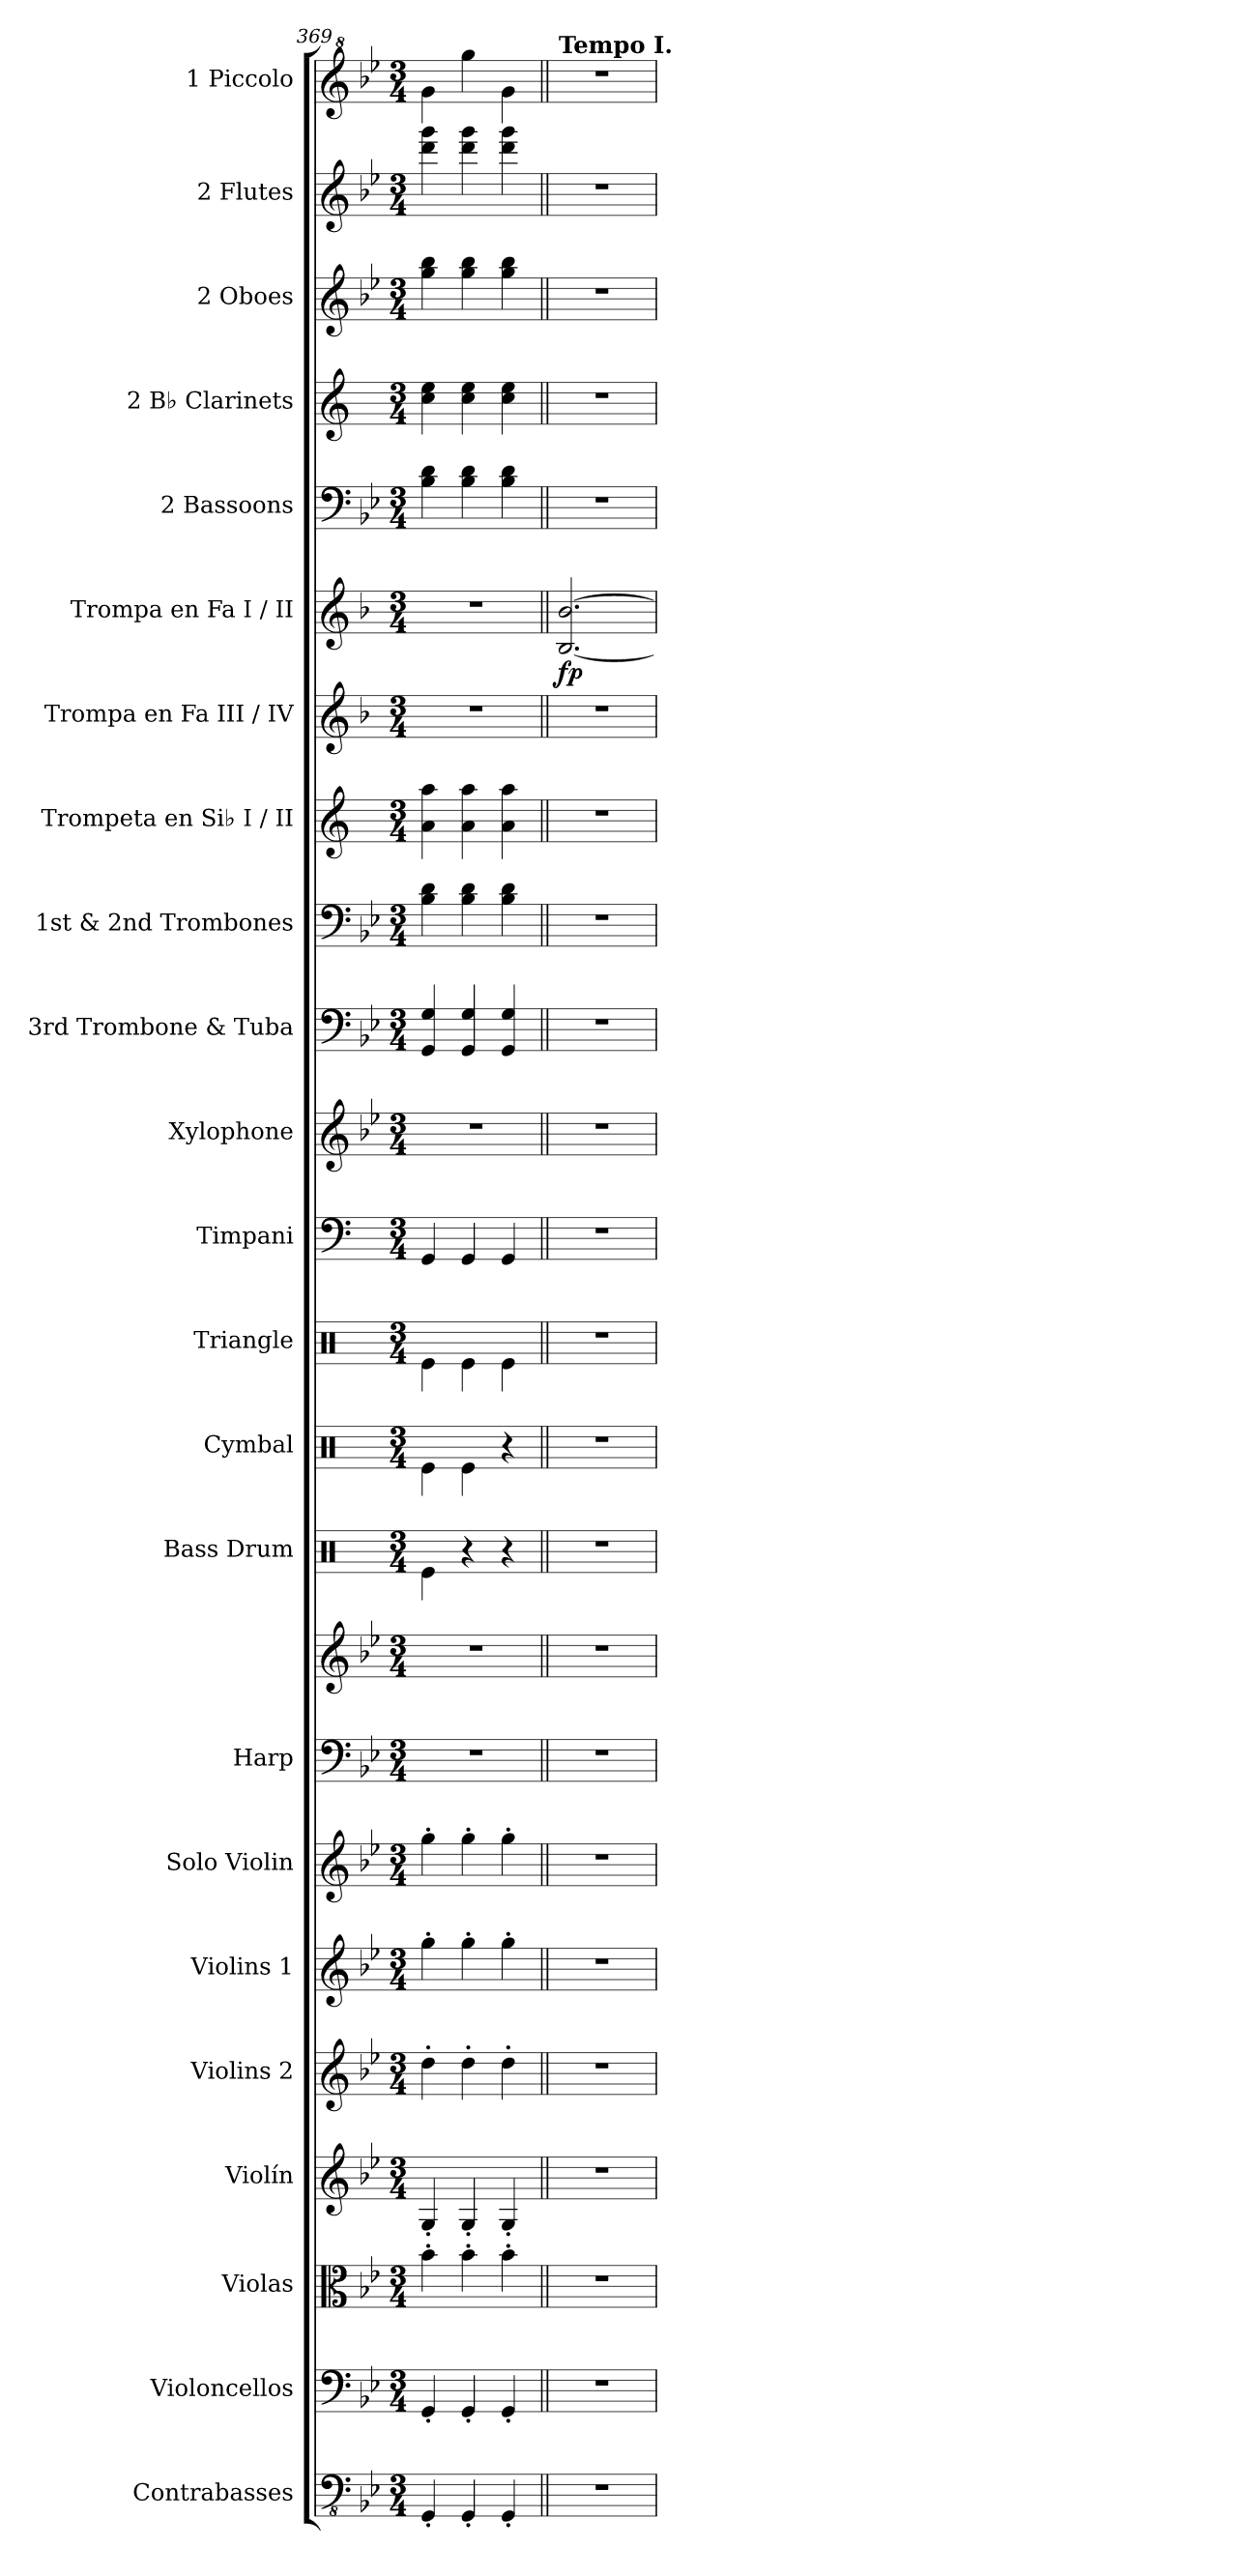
**kern	**kern	**kern	**kern	**kern	**kern	**kern	**kern	**kern	**kern	**kern	**kern	**kern	**kern	**kern	**kern	**kern	**kern	**kern	**dynam	**kern	**kern	**kern	**kern	**kern
*part23	*part22	*part21	*part20	*part19	*part18	*part17	*part16	*part16	*part15	*part14	*part13	*part12	*part11	*part10	*part9	*part8	*part7	*part6	*part6	*part5	*part4	*part3	*part2	*part1
*staff24	*staff23	*staff22	*staff21	*staff20	*staff19	*staff18	*staff17	*staff16	*staff15	*staff14	*staff13	*staff12	*staff11	*staff10	*staff9	*staff8	*staff7	*staff6	*staff6	*staff5	*staff4	*staff3	*staff2	*staff1
*I"Contrabasses	*I"Violoncellos	*I"Violas	*I"Violín	*I"Violins 2	*I"Violins 1	*I"Solo Violin	*I"Harp	*	*I"Bass Drum	*I"Cymbal	*I"Triangle	*I"Timpani	*I"Xylophone	*I"3rd Trombone     &amp; Tuba	*I"1st &amp; 2nd Trombones	*I"Trompeta en Si♭  I / II	*I"Trompa en Fa   III / IV	*I"Trompa en Fa I / II	*	*I"2 Bassoons	*I"2 B♭ Clarinets	*I"2 Oboes	*I"2 Flutes	*I"1 Piccolo
*I'Cbs.	*I'Vlcs.	*I'Vlas.	*I'Vln.	*I'Vlns. 2	*I'Vlns. 1	*I'S. Vln.	*I'Hrp.	*	*I'B. Dr.	*I'Cym.	*I'Trgl.	*I'Timp.	*I'Xyl.	*I'3rd Trb. &amp; Tba.	*I'1st &amp; 2nd    Trbs.	*I'Tpt. Si♭  I / II	*I'Trmp. Fa   III / IV	*I'Trmp. Fa I / II	*	*I'2 Bsns.	*I'2 B♭ Cls.	*I'2 Obs.	*I'2 Fls.	*I'1 Picc.
!!LO:PB:g=z
*clefFv4	*clefF4	*clefC3	*clefG2	*clefG2	*clefG2	*clefG2	*clefF4	*clefG2	*clefX	*clefX	*clefX	*clefF4	*clefG2	*clefF4	*clefF4	*clefG2	*clefG2	*clefG2	*	*clefF4	*clefG2	*clefG2	*clefG2	*clefG^2
*	*	*	*	*	*	*	*	*	*	*	*	*	*ITrd-7c-12	*	*	*ITrd1c2	*ITrd4c7	*ITrd4c7	*	*	*ITrd1c2	*	*	*ITrd-7c-12
*k[b-e-]	*k[b-e-]	*k[b-e-]	*k[b-e-]	*k[b-e-]	*k[b-e-]	*k[b-e-]	*k[b-e-]	*k[b-e-]	*k[]	*k[]	*k[]	*k[]	*k[b-e-]	*k[b-e-]	*k[b-e-]	*k[b-e-]	*k[b-e-]	*k[b-e-]	*	*k[b-e-]	*k[b-e-]	*k[b-e-]	*k[b-e-]	*k[b-e-]
*M3/4	*M3/4	*M3/4	*M3/4	*M3/4	*M3/4	*M3/4	*M3/4	*M3/4	*M3/4	*M3/4	*M3/4	*M3/4	*M3/4	*M3/4	*M3/4	*M3/4	*M3/4	*M3/4	*	*M3/4	*M3/4	*M3/4	*M3/4	*M3/4
=369	=369	=369	=369	=369	=369	=369	=369	=369	=369	=369	=369	=369	=369	=369	=369	=369	=369	=369	=369	=369	=369	=369	=369	=369
4GGG'/	4GG'/	4b-'\	4G'/	4dd'\	4gg'\	4gg'\	2.r	2.r	4Re\	4Re\	4Re\	4GG/	2.r	4GG/ 4G/	4B-\ 4d\	4g\ 4gg\	2.r	2.r	.	4B-\ 4d\	4b-\ 4dd\	4gg\ 4bb-\	4ddd\ 4ggg\	4ggg\
4GGG'/	4GG'/	4b-'\	4G'/	4dd'\	4gg'\	4gg'\	.	.	4r	4Re\	4Re\	4GG/	.	4GG/ 4G/	4B-\ 4d\	4g\ 4gg\	.	.	.	4B-\ 4d\	4b-\ 4dd\	4gg\ 4bb-\	4ddd\ 4ggg\	4gggg\
4GGG'/	4GG'/	4b-'\	4G'/	4dd'\	4gg'\	4gg'\	.	.	4r	4r	4Re\	4GG/	.	4GG/ 4G/	4B-\ 4d\	4g\ 4gg\	.	.	.	4B-\ 4d\	4b-\ 4dd\	4gg\ 4bb-\	4ddd\ 4ggg\	4ggg\
=370||	=370||	=370||	=370||	=370||	=370||	=370||	=370||	=370||	=370||	=370||	=370||	=370||	=370||	=370||	=370||	=370||	=370||	=370||	=370||	=370||	=370||	=370||	=370||	=370||
!	!	!	!	!	!	!	!	!	!	!	!	!	!	!	!	!	!	!	!	!	!	!	!	!LO:TX:a:B:t=Tempo I.
!	!	!	!	!	!	!	!	!	!	!	!	!	!	!	!	!	!	!	!LO:DY:b	!	!	!	!	!
2.r	2.r	2.r	2.r	2.r	2.r	2.r	2.r	2.r	2.r	2.r	2.r	2.r	2.r	2.r	2.r	2.r	2.r	[2.E-/ [2.e-/	fp	2.r	2.r	2.r	2.r	2.r
=	=	=	=	=	=	=	=	=	=	=	=	=	=	=	=	=	=	=	=	=	=	=	=	=
*-	*-	*-	*-	*-	*-	*-	*-	*-	*-	*-	*-	*-	*-	*-	*-	*-	*-	*-	*-	*-	*-	*-	*-	*-
